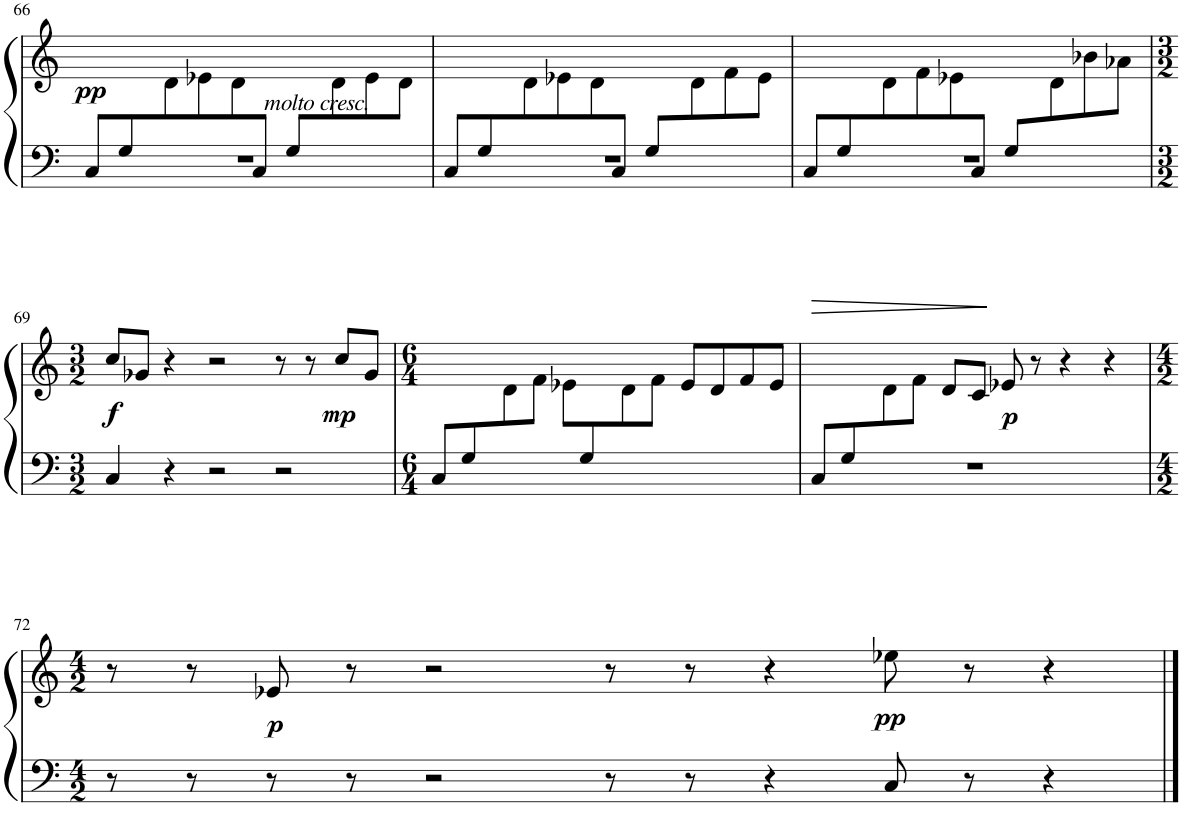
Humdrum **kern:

**kern	**kern	**dynam
*part1	*part1	*part1
*staff2	*staff1	*staff1/2
*I"Piano	*	*
*I'Pno.	*	*
!!LO:PB:g=z
*clefF4	*clefG2	*
*k[]	*k[]	*
*M10/8	*M10/8	*
=66	=66	=66
*^	*	*
!	!	!	!LO:DY:b
8C/L	4%5r	4ryy	pp
8G/	.	.	.
4.ryy	.	8d\	.
.	.	8e-X\	.
.	.	8d\	.
!	!	!LO:TX:b:i:t=molto cresc.	!
8C/J	.	4ryy	.
8G/L	.	.	.
4.ryy	.	8d\	.
.	.	8e-\	.
.	.	8d\J	.
=67	=67	=67	=67
8C/L	4%5r	4ryy	.
8G/	.	.	.
4.ryy	.	8d\	.
.	.	8e-X\	.
.	.	8d\	.
8C/J	.	4ryy	.
8G/L	.	.	.
4.ryy	.	8d\	.
.	.	8f\	.
.	.	8e-\J	.
=68	=68	=68	=68
8C/L	4%5r	4ryy	.
8G/	.	.	.
4.ryy	.	8d\	.
.	.	8f\	.
.	.	8e-X\	.
8C/J	.	4ryy	.
8G/L	.	.	.
4.ryy	.	8d\	.
.	.	8b-X\	.
.	.	8a-X\J	.
*v	*v	*	*
!!LO:LB:g=z
=69	=69	=69
*M3/2	*M3/2	*
!	!	!LO:DY:b
4C/	8cc/L	f
.	8g-X/J	.
4r	4r	.
2r	2r	.
2r	8r	.
.	8r	.
!	!	!LO:DY:b
.	8cc/L	mp
.	8g-/J	.
=70	=70	=70
*M6/4	*M6/4	*
*^	*	*
8C/L	1.ryy	4ryy	.
8G/	.	.	.
4.ryy	.	8d\	.
.	.	8f\J	.
.	.	8e-X\L	.
8G/	.	8ryy	.
2.ryy	.	8d\	.
.	.	8f\J	.
.	.	8e-/L	.
.	.	8d/	.
.	.	8f/	.
.	.	8e-/J	.
=71	=71	=71	=71
!	!	!	!LO:HP:b=2
8C/L	1.r	4ryy	>
8G/	.	.	.
1ryy	.	8d\	.
.	.	8f\J	.
.	.	8d/L	.
.	.	8c/J	.
!	!	!	!LO:DY:n=1:b
.	.	8e-X/	] p
.	.	8r	.
.	.	4r	.
4ryy	.	4r	.
*v	*v	*	*
!!LO:LB:g=z
=72	=72	=72
*M4/2	*M4/2	*
8r	8r	.
8r	8r	.
!	!	!LO:DY:b
8r	8e-X/	p
8r	8r	.
2r	2r	.
8r	8r	.
8r	8r	.
4r	4r	.
!	!	!LO:DY:b
8C/	8ee-X\	pp
8r	8r	.
4r	4r	.
==	==	==
*-	*-	*-
